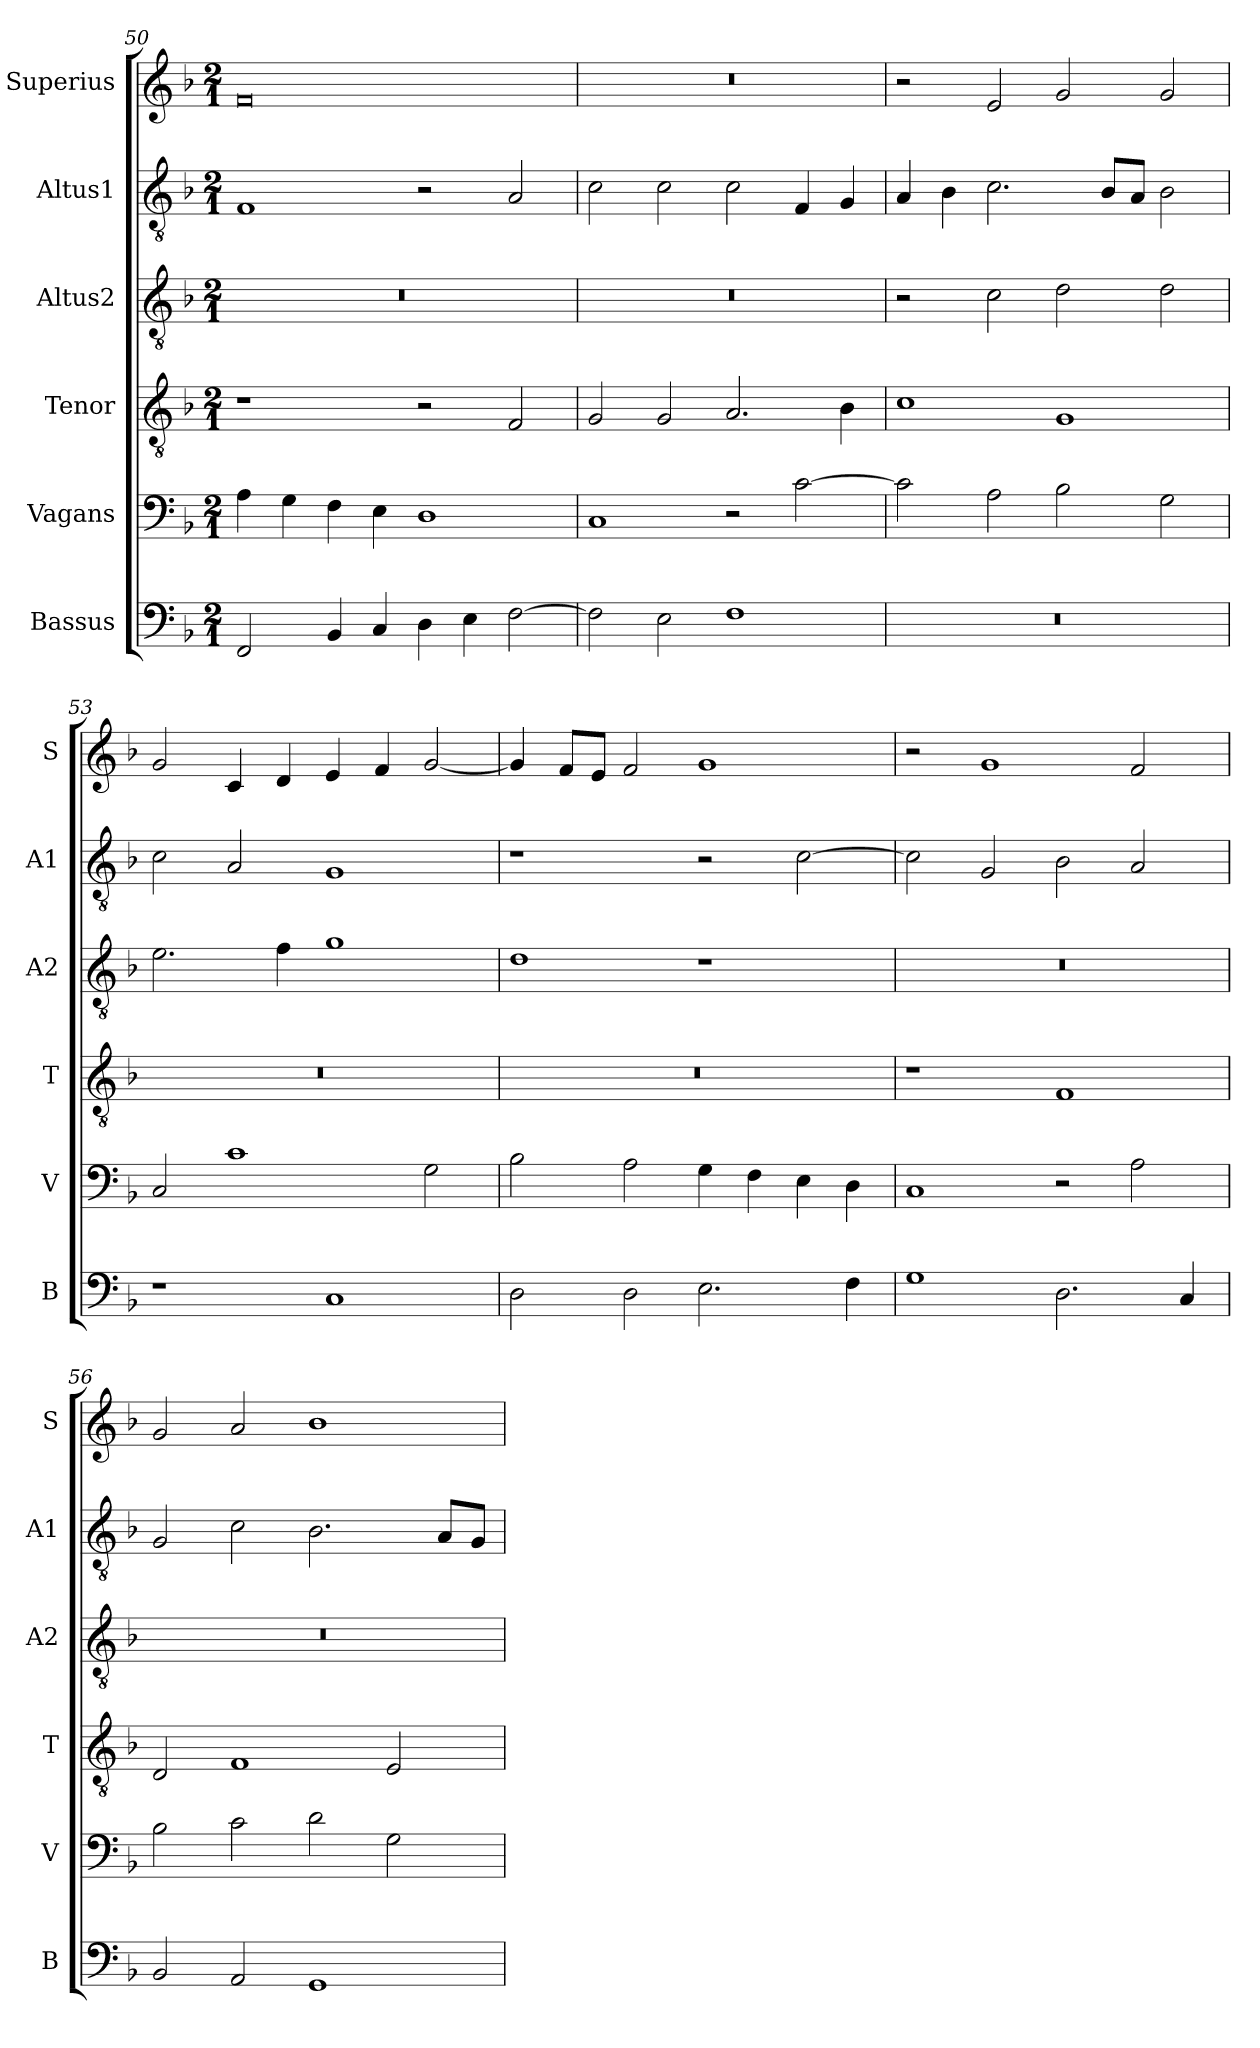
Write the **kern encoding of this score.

**kern	**kern	**kern	**kern	**kern	**kern
*part6	*part5	*part4	*part3	*part2	*part1
*staff6	*staff5	*staff4	*staff3	*staff2	*staff1
*I"Bassus	*I"Vagans	*I"Tenor	*I"Altus2	*I"Altus1	*I"Superius
*I'B	*I'V	*I'T	*I'A2	*I'A1	*I'S
*clefF4	*clefF4	*clefGv2	*clefGv2	*clefGv2	*clefG2
*k[b-]	*k[b-]	*k[b-]	*k[b-]	*k[b-]	*k[b-]
*M2/1	*M2/1	*M2/1	*M2/1	*M2/1	*M2/1
=50	=50	=50	=50	=50	=50
2FF/	4A\	1r	0r	1F	0f
.	4G\	.	.	.	.
4BB-/	4F\	.	.	.	.
4C/	4E\	.	.	.	.
4D\	1D	2r	.	2r	.
4E\	.	.	.	.	.
[2F\	.	2F/	.	2A/	.
=51	=51	=51	=51	=51	=51
2F\]	1C	2G/	0r	2c\	0r
2E\	.	2G/	.	2c\	.
1F	2r	2.A/	.	2c\	.
.	[2c\	.	.	4F/	.
.	.	4B-\	.	4G/	.
=52	=52	=52	=52	=52	=52
0r	2c\]	1c	2r	4A/	2r
.	.	.	.	4B-\	.
.	2A\	.	2c\	2.c\	2e/
.	2B-\	1G	2d\	.	2g/
.	.	.	.	8B-/L	.
.	.	.	.	8A/J	.
.	2G\	.	2d\	2B-\	2g/
=53	=53	=53	=53	=53	=53
1r	2C/	0r	2.e\	2c\	2g/
.	1c	.	.	2A/	4c/
.	.	.	4f\	.	4d/
1C	.	.	1g	1G	4e/
.	.	.	.	.	4f/
.	2G\	.	.	.	[2g/
=54	=54	=54	=54	=54	=54
2D\	2B-\	0r	1d	1r	4g/]
.	.	.	.	.	8f/L
.	.	.	.	.	8e/J
2D\	2A\	.	.	.	2f/
2.E\	4G\	.	1r	2r	1g
.	4F\	.	.	.	.
.	4E\	.	.	[2c\	.
4F\	4D\	.	.	.	.
=55	=55	=55	=55	=55	=55
1G	1C	1r	0r	2c\]	2r
.	.	.	.	2G/	1g
2.D\	2r	1F	.	2B-\	.
.	2A\	.	.	2A/	2f/
4C/	.	.	.	.	.
=56	=56	=56	=56	=56	=56
2BB-/	2B-\	2D/	0r	2G/	2g/
2AA/	2c\	1F	.	2c\	2a/
1GG	2d\	.	.	2.B-\	1b-
.	2G\	2E/	.	.	.
.	.	.	.	8A/L	.
.	.	.	.	8G/J	.
=	=	=	=	=	=
*-	*-	*-	*-	*-	*-
